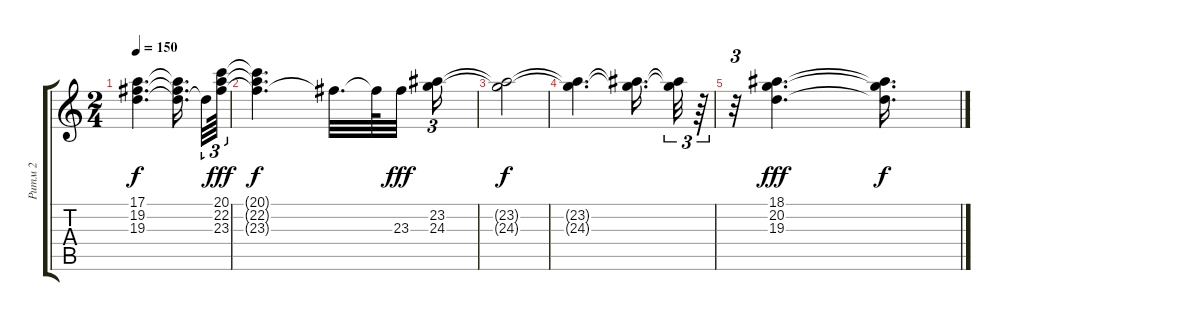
\track ("Ритм 2" "Ритм 2") {instrument synthstrings1}
\staff {score tabs}
\tuning (E4 B3 G3 D3 A2 E2) {hide}
\ts (2 4)
\tempo 150
\clef g2
\ks c
(17.1{t} 19.2{t} 19.3{t}).4{d dy f} (17.1{t} 19.2{t} 19.3{t}).16{d beam splitsecondary} 19.3{t}.32{tu (3 2)} (20.1 22.2 23.3).64{tu (3 2) dy fff} |
(20.1{t} 22.2{t} 23.3{t}).4{d dy f} 23.3{t}.32{d} 23.3{t}.64 23.3.32{dy fff beam splitsecondary} (23.2 24.3).16{tu (3 2)} |
(23.2{t} 24.3{t}).2{dy f} |
(23.2{t} 24.3{t}).4{d} (23.2{t} 24.3{t}).16{d} (23.2{t} 24.3{t}).32{tu (3 2)} r.64{tu (3 2)} |
r.32{tu (3 2)} (18.1 20.2 19.3).4{d dy fff} (18.1{t} 20.2{t} 19.3{t}).16{d dy f}
